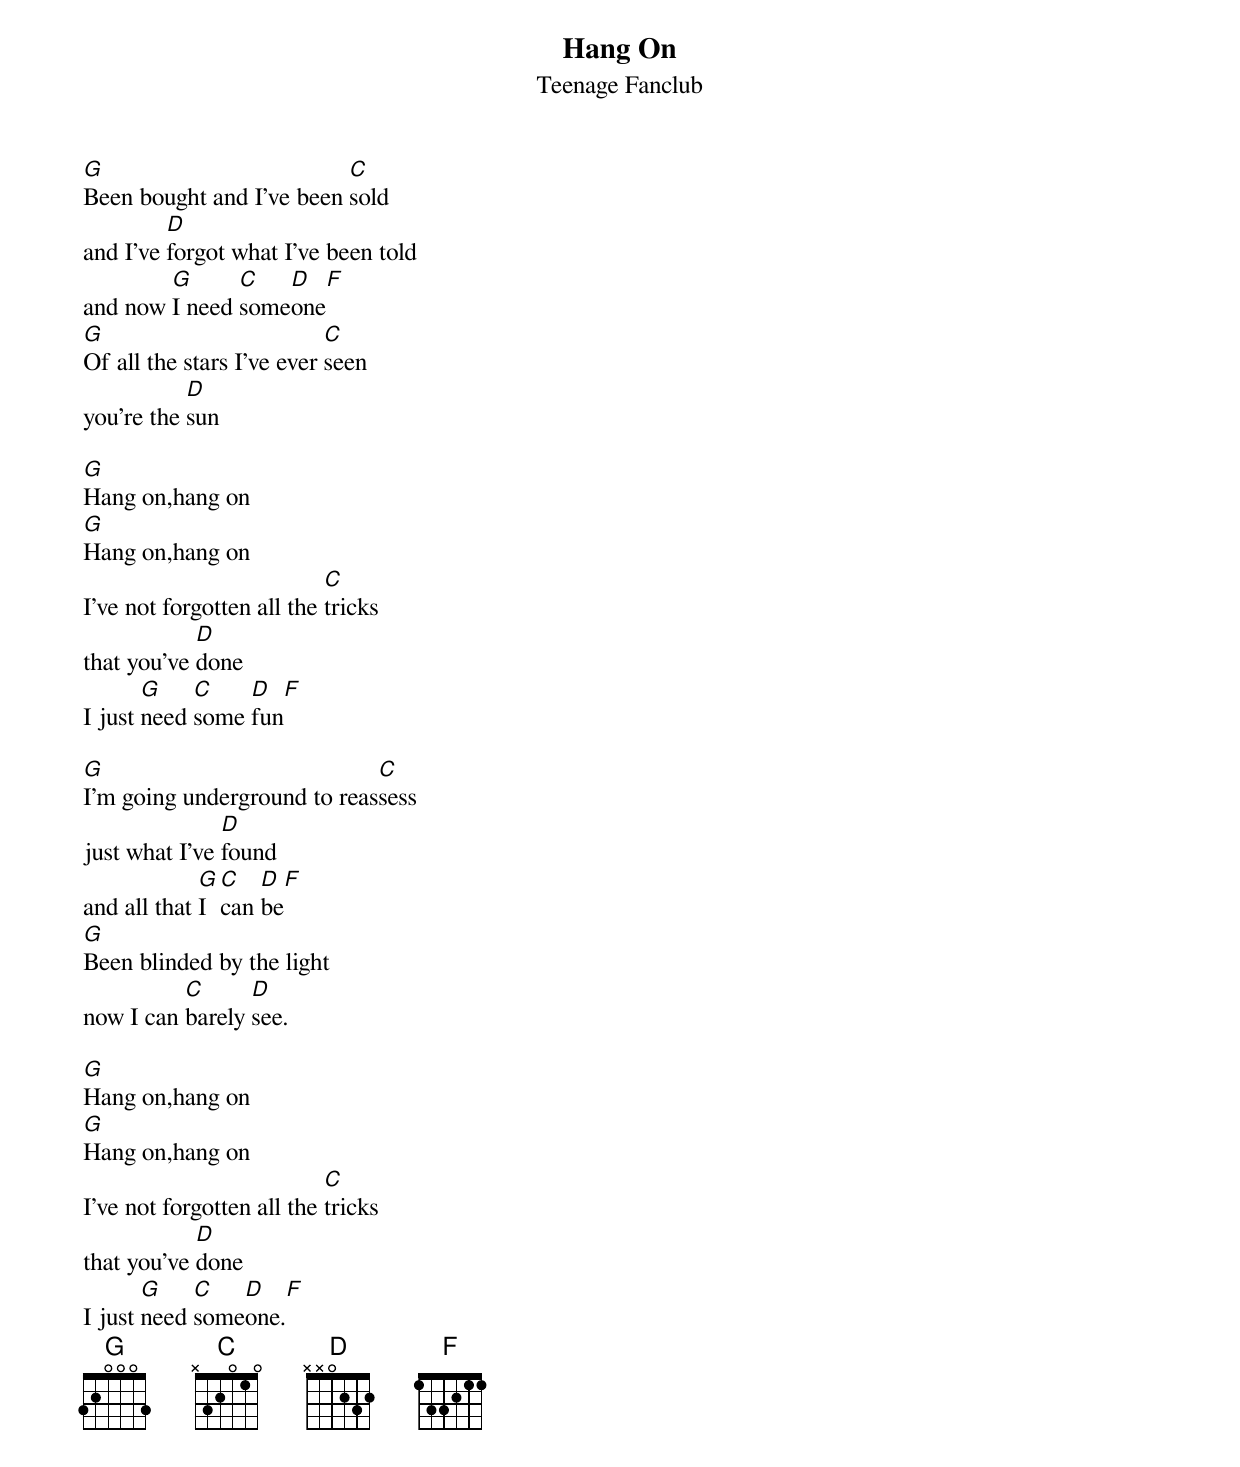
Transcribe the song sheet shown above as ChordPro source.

{t:Hang On}
{st:Teenage Fanclub}

[G]Been bought and I've been [C]sold
and I've [D]forgot what I've been told
and now [G]I need [C]some[D]one[F]
[G]Of all the stars I've ever [C]seen
you're the [D]sun

[G]Hang on,hang on
[G]Hang on,hang on
I've not forgotten all the [C]tricks
that you've [D]done
I just [G]need [C]some [D]fun[F]

[G]I'm going underground to reas[C]sess
just what I've [D]found
and all that [G]I [C]can [D]be[F]
[G]Been blinded by the light
now I can [C]barely [D]see.

[G]Hang on,hang on
[G]Hang on,hang on
I've not forgotten all the [C]tricks
that you've [D]done
I just [G]need [C]some[D]one.[F]
